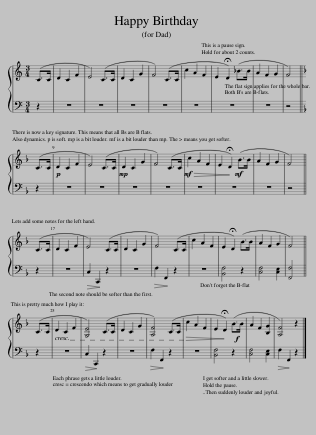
X:1
%%score { 1 | 2 }
L:1/8
M:3/4
I:linebreak $
K:C
V:1 treble
V:2 bass
V:1
 (C>C | D2 C2 F2 | E4) (C>C | D2 C2 G2 | F4) (C>C | %5
 c2 A2 F2 | E2 !fermata!D2) (_B>B | A2 F2 G2 | F4) ||$[K:F] (C>C | %10
!p! D2 C2 F2 | E4) (C>C |!mp! D2 C2 G2 | F4) (C>C |!mf!!>(! c2 A2 F2!>)! | %15
 E2 !fermata!D2)!mf! (B>B | A2 F2 G2 | F4) ||$ (C>C | D2 C2 F2 | %20
 E4) (C>C | D2 C2 G2 | F4) (C>C | c2 A2 F2 | E2 !fermata!D2) (B>B | %25
 A2 F2 G2 | F4) ||$ (C>C | D2 C2 F2 | [G,E]4) (C>C | %30
 D2 C2 G2 | [A,F]4) (C>C |!>(! c2 A2 F2!>)! | E2 !fermata!D2)!f! (B>B | A2 F2 [B,G]2 | %35
 [A,F]4) z2 |] %36
V:2
 z2 | z6 | z6 | z6 | z6 | %5
 z6 | z6 | z6 | z4 ||$[K:F] z2 | %10
 z6 | z6 | z6 | z6 | z6 | %15
 z6 | z6 | z4 ||$ z2 | z6 | %20
!>(! C,2 C,,2 z2!>)! | z6 |!>(! F,2 F,,2 z2!>)! | z6 | [B,,F,]4 z2 | %25
 [C,F,]4 [C,E,]2 | [F,,F,]4 ||$ z2 | z6 |!>(! C,2 C,,2 z2!>)! | %30
 z6 |!>(! F,2 F,,2 z2!>)! | z6 | [B,,F,]4 z2 | [C,F,]4 [C,E,]2 | %35
!>(! F,2 F,,2 z2!>)! |] %36
